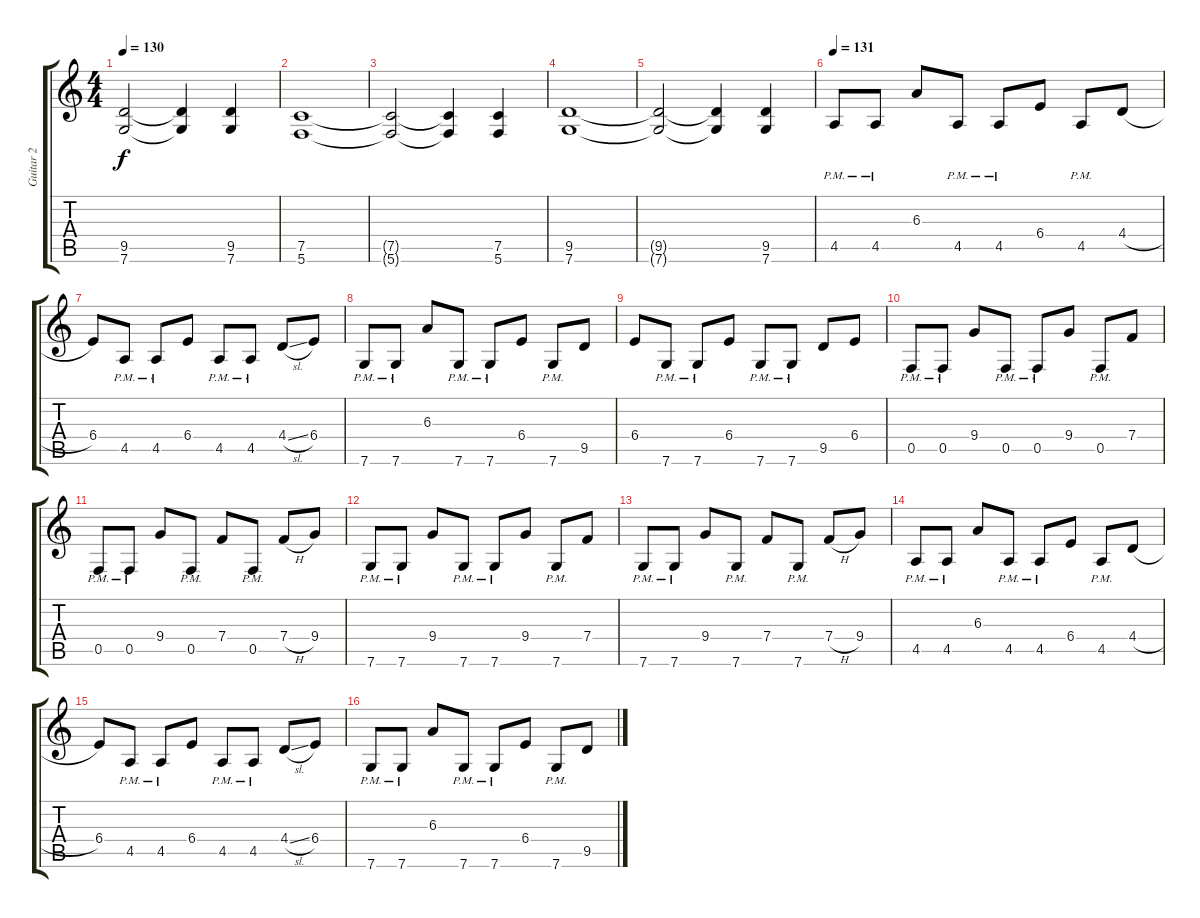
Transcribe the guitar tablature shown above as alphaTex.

\track ("Guitar 2" "Guitar 2") {instrument distortionguitar}
\staff {score tabs}
\tuning (C4 G3 Eb3 Bb2 F2 C2) {hide}
\ts (4 4)
\tempo 130
\clef g2
\ks c
(9.5{t} 7.6{t}).2{dy f} (9.5{t} 7.6{t}).4 (9.5 7.6).4 |
(7.5 5.6).1 |
(7.5{t} 5.6{t}).2 (7.5{t} 5.6{t}).4 (7.5 5.6).4 |
(9.5 7.6).1 |
(9.5{t} 7.6{t}).2 (9.5{t} 7.6{t}).4 (9.5 7.6).4 |
\tempo 131
4.5{pm}.8 4.5{pm}.8 6.3.8 4.5{pm}.8 4.5{pm}.8 6.4.8 4.5{pm}.8 4.4{h}.8 |
6.4.8 4.5{pm}.8 4.5{pm}.8 6.4.8 4.5{pm}.8 4.5{pm}.8 4.4{sl}.8 6.4.8 |
7.6{pm}.8 7.6{pm}.8 6.3.8 7.6{pm}.8 7.6{pm}.8 6.4.8 7.6{pm}.8 9.5.8 |
6.4.8 7.6{pm}.8 7.6{pm}.8 6.4.8 7.6{pm}.8 7.6{pm}.8 9.5.8 6.4.8 |
0.5{pm}.8 0.5{pm}.8 9.4.8 0.5{pm}.8 0.5{pm}.8 9.4.8 0.5{pm}.8 7.4.8 |
0.5{pm}.8 0.5{pm}.8 9.4.8 0.5{pm}.8 7.4.8 0.5{pm}.8 7.4{h}.8 9.4.8 |
7.6{pm}.8 7.6{pm}.8 9.4.8 7.6{pm}.8 7.6{pm}.8 9.4.8 7.6{pm}.8 7.4.8 |
7.6{pm}.8 7.6{pm}.8 9.4.8 7.6{pm}.8 7.4.8 7.6{pm}.8 7.4{h}.8 9.4.8 |
4.5{pm}.8 4.5{pm}.8 6.3.8 4.5{pm}.8 4.5{pm}.8 6.4.8 4.5{pm}.8 4.4{h}.8 |
6.4.8 4.5{pm}.8 4.5{pm}.8 6.4.8 4.5{pm}.8 4.5{pm}.8 4.4{sl}.8 6.4.8 |
7.6{pm}.8 7.6{pm}.8 6.3.8 7.6{pm}.8 7.6{pm}.8 6.4.8 7.6{pm}.8 9.5.8
